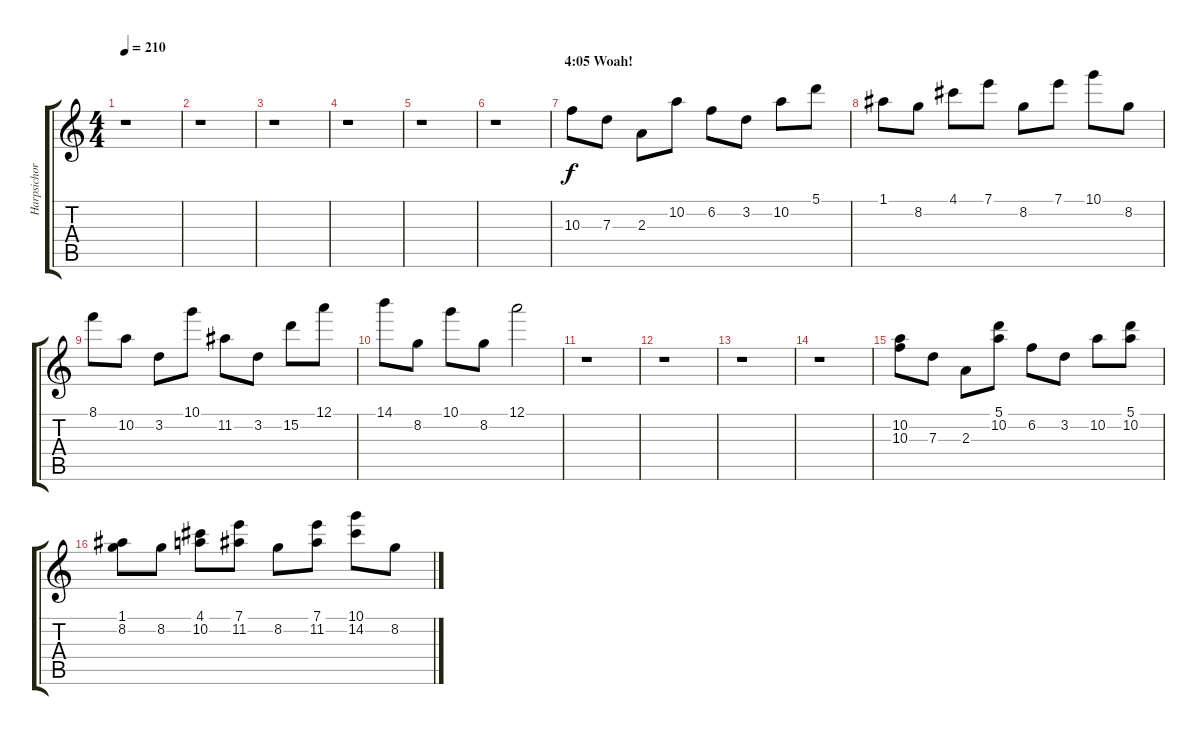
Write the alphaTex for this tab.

\track ("Harpsichord" "Harpsichor") {instrument harpsichord}
\staff {score tabs}
\tuning (A5 B4 G4 D4 A3 E2) {hide}
\ts (4 4)
\tempo 210
\clef g2
\ks c
r.1{dy f} |
r.1 |
r.1 |
r.1 |
r.1 |
r.1 |
\section ("" "4:05 Woah!")
10.3.8 7.3.8 2.3.8 10.2.8 6.2.8 3.2.8 10.2.8 5.1.8 |
1.1.8 8.2.8 4.1.8 7.1.8 8.2.8 7.1.8 10.1.8 8.2.8 |
8.1.8 10.2.8 3.2.8 10.1.8 11.2.8 3.2.8 15.2.8 12.1.8 |
14.1.8 8.2.8 10.1.8 8.2.8 12.1.2 |
r.1 |
r.1 |
r.1 |
r.1 |
(10.2 10.3).8 7.3.8 2.3.8 (5.1 10.2).8 6.2.8 3.2.8 10.2.8 (5.1 10.2).8 |
(1.1 8.2).8 8.2.8 (4.1 10.2).8 (7.1 11.2).8 8.2.8 (7.1 11.2).8 (10.1 14.2).8 8.2.8
